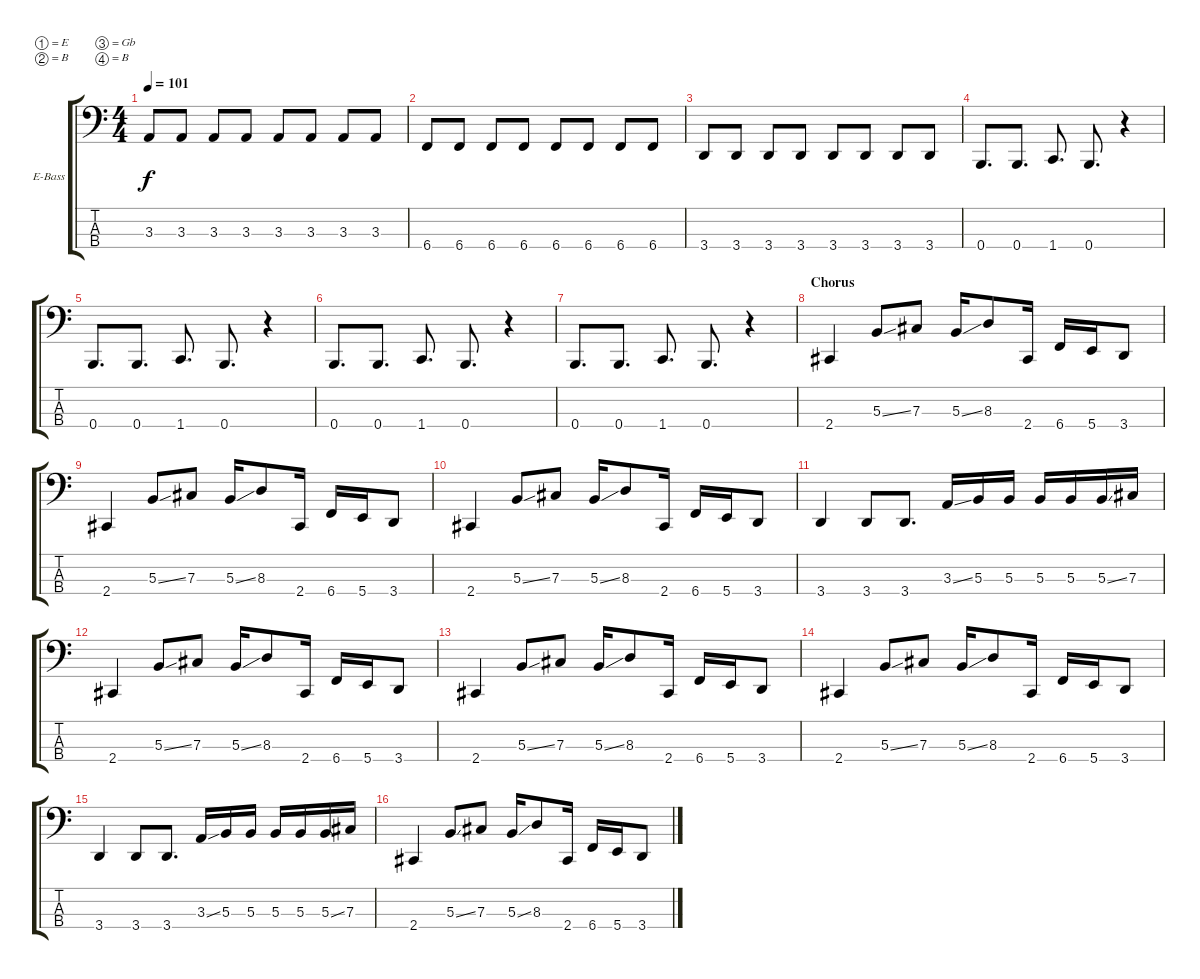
\bracketExtendMode groupsimilarinstruments
\firstSystemTrackNameOrientation horizontal
\otherSystemsTrackNameOrientation horizontal
\track ("Adam Duce" "E-Bass") {instrument electricbasspick}
\staff {score tabs}
\tuning (E2 B1 Gb1 B0)
\ts (4 4)
\tempo 101
\clef f4
\ks c
3.3.8{dy f} 3.3.8 3.3.8 3.3.8 3.3.8 3.3.8 3.3.8 3.3.8 |
6.4.8 6.4.8 6.4.8 6.4.8 6.4.8 6.4.8 6.4.8 6.4.8 |
3.4.8 3.4.8 3.4.8 3.4.8 3.4.8 3.4.8 3.4.8 3.4.8 |
0.4.8{d} 0.4.8{d} 1.4.8{d} 0.4.8{d} r.4 |
0.4.8{d} 0.4.8{d} 1.4.8{d} 0.4.8{d} r.4 |
0.4.8{d} 0.4.8{d} 1.4.8{d} 0.4.8{d} r.4 |
0.4.8{d} 0.4.8{d} 1.4.8{d} 0.4.8{d} r.4 |
\section ("" "Chorus")
2.4.4 5.3{ss}.8 7.3.8 5.3{ss}.16 8.3.8 2.4.16 6.4.16 5.4.16 3.4.8 |
2.4.4 5.3{ss}.8 7.3.8 5.3{ss}.16 8.3.8 2.4.16 6.4.16 5.4.16 3.4.8 |
2.4.4 5.3{ss}.8 7.3.8 5.3{ss}.16 8.3.8 2.4.16 6.4.16 5.4.16 3.4.8 |
3.4.4 3.4.8 3.4.8{d} 3.3{ss}.16 5.3.16 5.3.16 5.3.16 5.3.16 5.3{ss}.16 7.3.16 |
2.4.4 5.3{ss}.8 7.3.8 5.3{ss}.16 8.3.8 2.4.16 6.4.16 5.4.16 3.4.8 |
2.4.4 5.3{ss}.8 7.3.8 5.3{ss}.16 8.3.8 2.4.16 6.4.16 5.4.16 3.4.8 |
2.4.4 5.3{ss}.8 7.3.8 5.3{ss}.16 8.3.8 2.4.16 6.4.16 5.4.16 3.4.8 |
3.4.4 3.4.8 3.4.8{d} 3.3{ss}.16 5.3.16 5.3.16 5.3.16 5.3.16 5.3{ss}.16 7.3.16 |
2.4.4 5.3{ss}.8 7.3.8 5.3{ss}.16 8.3.8 2.4.16 6.4.16 5.4.16 3.4.8
